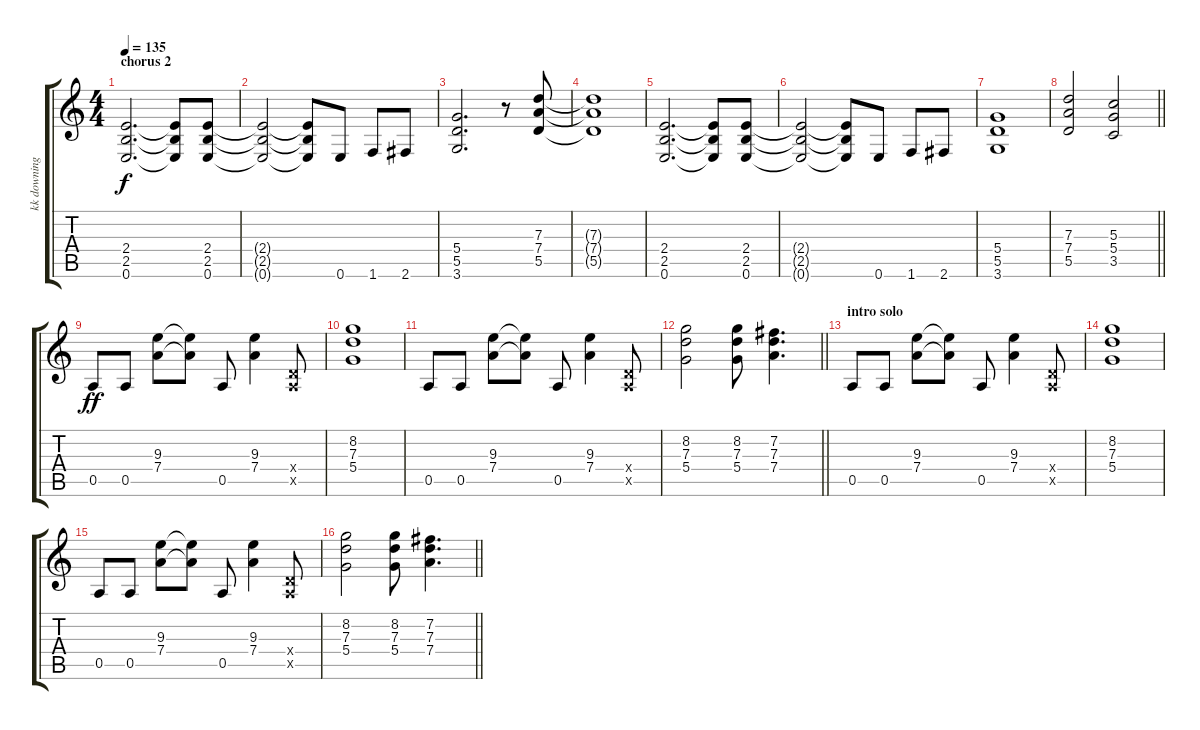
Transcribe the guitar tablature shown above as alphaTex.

\track ("kk downing" "kk downing") {instrument distortionguitar}
\staff {score tabs}
\tuning (E4 B3 G3 D3 A2 E2) {hide}
\ts (4 4)
\section ("" "chorus 2")
\tempo 135
\clef g2
\ks c
(2.4 2.5 0.6).2{d dy f} (2.4{t} 2.5{t} 0.6{t}).8 (2.4 2.5 0.6).8 |
(2.4{t} 2.5{t} 0.6{t}).2 (2.4{t} 2.5{t} 0.6{t}).8 0.6.8 1.6.8 2.6.8 |
(5.4 5.5 3.6).2{d} r.8 (7.3 7.4 5.5).8 |
(7.3{t} 7.4{t} 5.5{t}).1 |
(2.4 2.5 0.6).2{d} (2.4{t} 2.5{t} 0.6{t}).8 (2.4 2.5 0.6).8 |
(2.4{t} 2.5{t} 0.6{t}).2 (2.4{t} 2.5{t} 0.6{t}).8 0.6.8 1.6.8 2.6.8 |
(5.4 5.5 3.6).1 |
\barLineRight lightlight
(7.3 7.4 5.5).2 (5.3 5.4 3.5).2 |
0.5.8{dy ff} 0.5.8 (9.3 7.4).8 (9.3{t} 7.4{t}).8 0.5.8 (9.3 7.4).4 (0.4{x} 0.5{x}).8 |
(8.2 7.3 5.4).1 |
0.5.8 0.5.8 (9.3 7.4).8 (9.3{t} 7.4{t}).8 0.5.8 (9.3 7.4).4 (0.4{x} 0.5{x}).8 |
\barLineRight lightlight
(8.2 7.3 5.4).2 (8.2 7.3 5.4).8 (7.2 7.3 7.4).4{d} |
\section ("" "intro solo")
0.5.8 0.5.8 (9.3 7.4).8 (9.3{t} 7.4{t}).8 0.5.8 (9.3 7.4).4 (0.4{x} 0.5{x}).8 |
(8.2 7.3 5.4).1 |
0.5.8 0.5.8 (9.3 7.4).8 (9.3{t} 7.4{t}).8 0.5.8 (9.3 7.4).4 (0.4{x} 0.5{x}).8 |
\barLineRight lightlight
(8.2 7.3 5.4).2 (8.2 7.3 5.4).8 (7.2 7.3 7.4).4{d}
